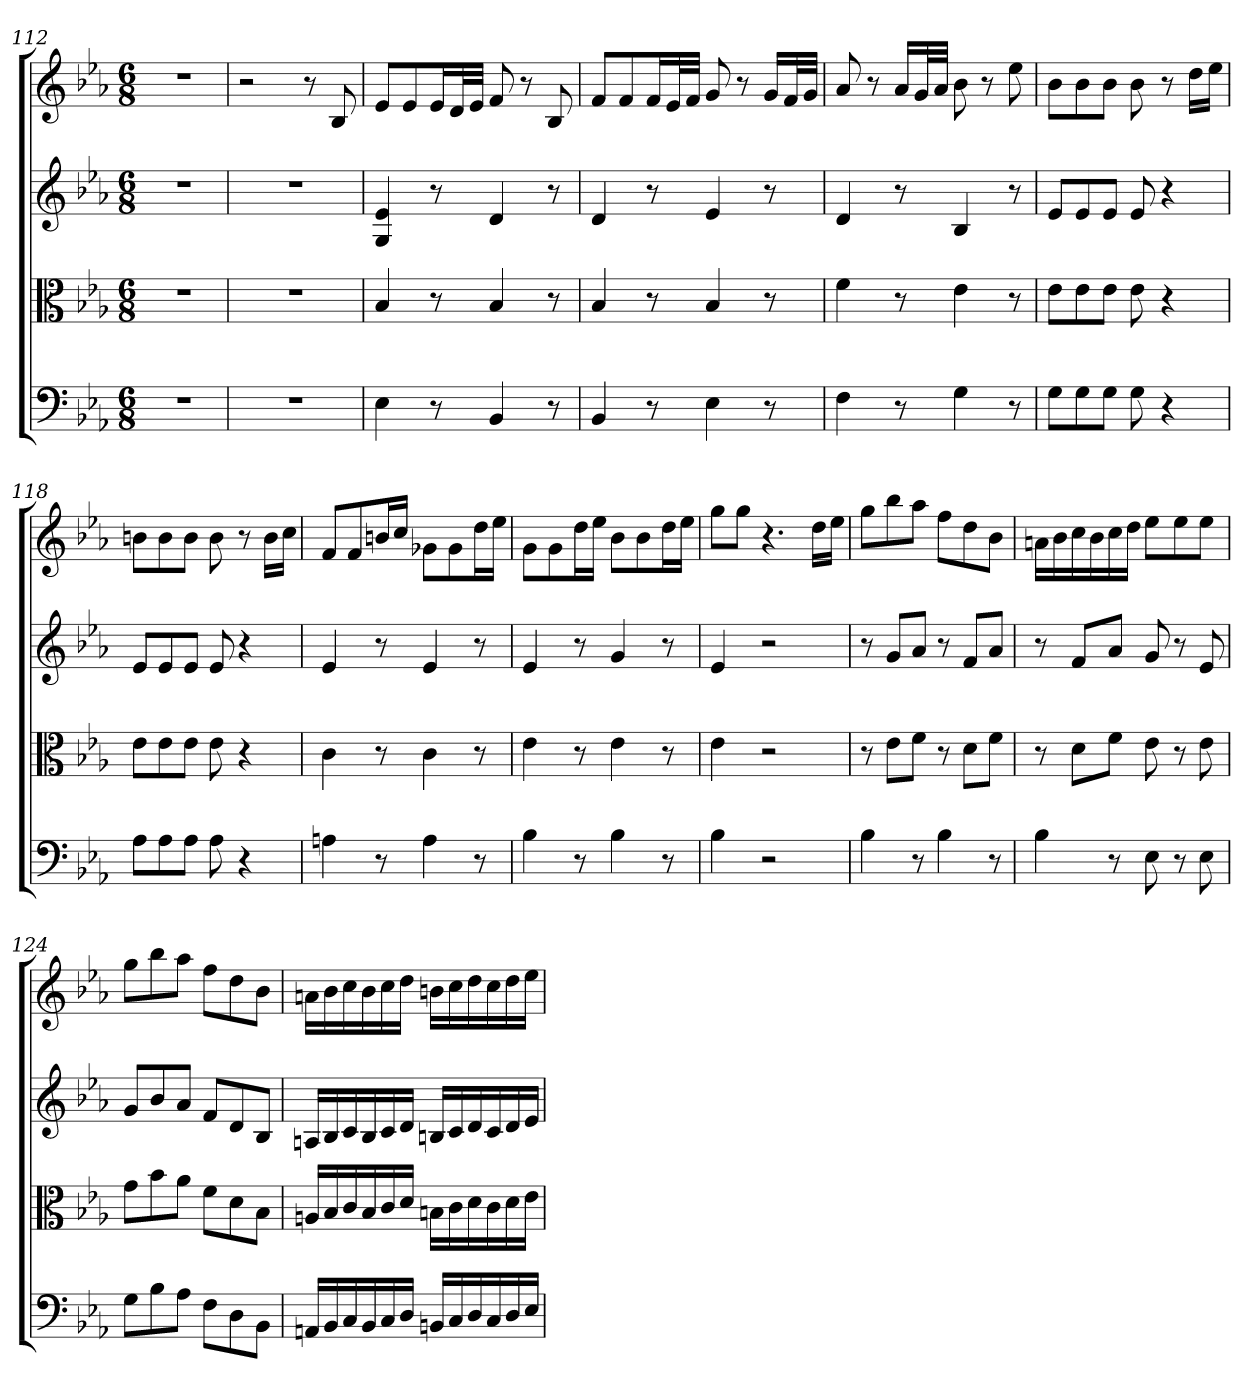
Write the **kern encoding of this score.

**kern	**kern	**kern	**kern
*part4	*part3	*part2	*part1
*staff4	*staff3	*staff2	*staff1
*clefF4	*clefC3	*	*
*k[b-e-a-]	*k[b-e-a-]	*k[b-e-a-]	*k[b-e-a-]
*E-:	*E-:	*E-:	*E-:
*M6/8	*M6/8	*M6/8	*M6/8
=112	=112	=112	=112
2.r	2.r	2.r	2.r
=113	=113	=113	=113
2.r	2.r	2.r	2r
.	.	.	8r
.	.	.	8B-
=114	=114	=114	=114
4E-	4B-	4G 4e-	8e-L
.	.	.	8e-
8r	8r	8r	16e-L
.	.	.	32dL
.	.	.	32e-JJJ
4BB-	4B-	4d	8f
.	.	.	8r
8r	8r	8r	8B-
=115	=115	=115	=115
4BB-	4B-	4d	8fL
.	.	.	8f
8r	8r	8r	16fL
.	.	.	32e-L
.	.	.	32fJJJ
4E-	4B-	4e-	8g
.	.	.	8r
8r	8r	8r	16gLL
.	.	.	32fL
.	.	.	32gJJJ
=116	=116	=116	=116
4F	4f	4d	8a-
.	.	.	8r
8r	8r	8r	16a-LL
.	.	.	32gL
.	.	.	32a-JJJ
4G	4e-	4B-	8b-
.	.	.	8r
8r	8r	8r	8ee-
=117	=117	=117	=117
8G\L	8e-\L	8e-L	8b-L
8G\	8e-\	8e-	8b-
8G\J	8e-\J	8e-J	8b-J
8G	8e-	8e-	8b-
4r	4r	4r	8r
.	.	.	16ddLL
.	.	.	16ee-JJ
=118	=118	=118	=118
8A-\L	8e-\L	8e-L	8bnL
8A-\	8e-\	8e-	8b
8A-\J	8e-\J	8e-J	8bJ
8A-	8e-	8e-	8b
4r	4r	4r	8r
.	.	.	16bLL
.	.	.	16ccJJ
=119	=119	=119	=119
4An	4c	4e-	8fL
.	.	.	8f
8r	8r	8r	16bnL
.	.	.	16ccJJ
4A	4c	4e-	8g-XL
.	.	.	8g-
8r	8r	8r	16ddL
.	.	.	16ee-JJ
=120	=120	=120	=120
4B-	4e-	4e-	8gL
.	.	.	8g
8r	8r	8r	16ddL
.	.	.	16ee-JJ
4B-	4e-	4g	8b-L
.	.	.	8b-
8r	8r	8r	16ddL
.	.	.	16ee-JJ
=121	=121	=121	=121
4B-	4e-	4e-	8ggL
.	.	.	8ggJ
2r	2r	2r	4.r
.	.	.	16ddLL
.	.	.	16ee-JJ
=122	=122	=122	=122
4B-	8r	8r	8ggL
.	8e-\L	8gL	8bb-
8r	8f\J	8a-J	8aa-J
4B-	8r	8r	8ffL
.	8d\L	8fL	8dd
8r	8f\J	8a-J	8b-J
=123	=123	=123	=123
4B-	8r	8r	16anLL
.	.	.	16b-
.	8d\L	8fL	16cc
.	.	.	16b-
8r	8f\J	8a-J	16cc
.	.	.	16ddJJ
8E-	8e-	8g	8ee-L
8r	8r	8r	8ee-
8E-	8e-	8e-	8ee-J
=124	=124	=124	=124
8G\L	8g\L	8gL	8ggL
8B-\	8b-\	8b-	8bb-
8A-\J	8a-\J	8a-J	8aa-J
8F\L	8f\L	8fL	8ffL
8D\	8d\	8d	8dd
8BB-\J	8B-\J	8B-J	8b-J
=125	=125	=125	=125
16AAn/LL	16An/LL	16AnLL	16anLL
16BB-/	16B-/	16B-	16b-
16C/	16c/	16c	16cc
16BB-/	16B-/	16B-	16b-
16C/	16c/	16c	16cc
16D/JJ	16d/JJ	16dJJ	16ddJJ
16BBn/LL	16Bn\LL	16BnLL	16bnLL
16C/	16c\	16c	16cc
16D/	16d\	16d	16dd
16C/	16c\	16c	16cc
16D/	16d\	16d	16dd
16E-/JJ	16e-\JJ	16e-JJ	16ee-JJ
=	=	=	=
*-	*-	*-	*-
